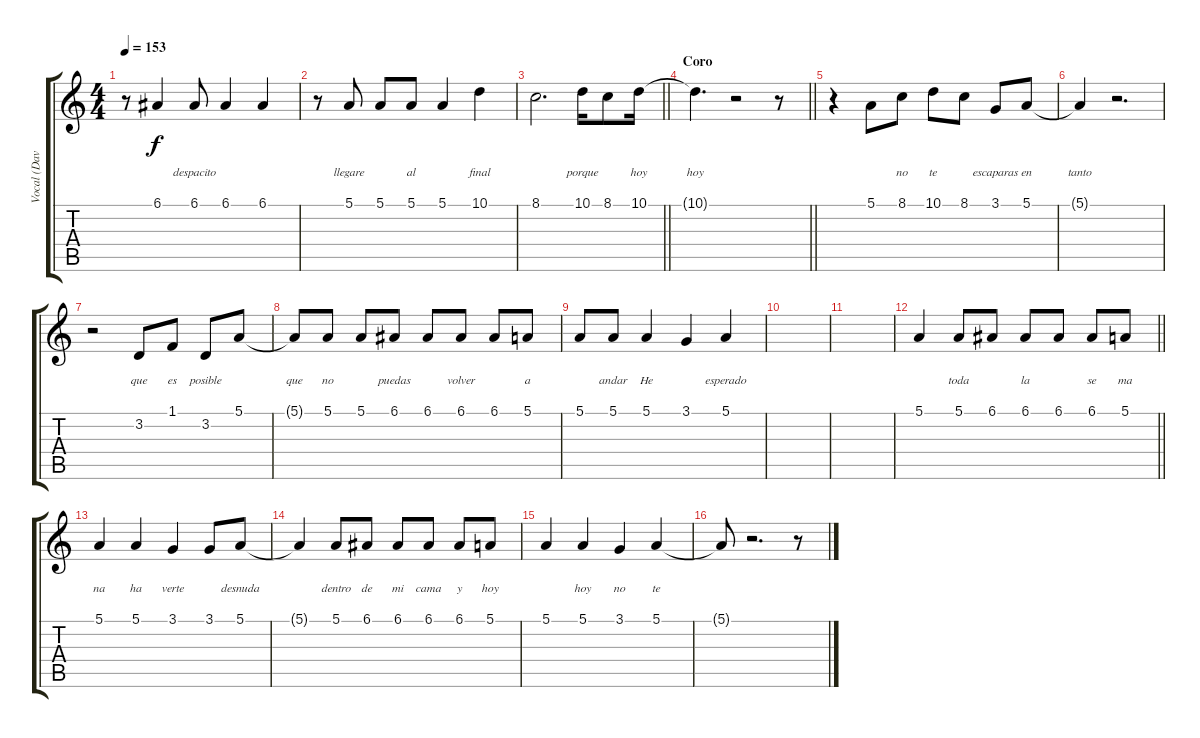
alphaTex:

\track ("Vocal (David Summers)" "Vocal (Dav") {instrument synthstrings2}
\staff {score tabs}
\tuning (E4 B3 G3 D3 A2 E2) {hide}
\ts (4 4)
\tempo 153
\clef g2
\ks c
r.8{dy f} 6.1.4{lyrics (0 "") lyrics (1 "") lyrics (2 "") lyrics (3 "") lyrics (4 "")} 6.1.8{lyrics (0 "") lyrics (1 "") lyrics (2 "despacito") lyrics (3 "") lyrics (4 "")} 6.1.4{lyrics (0 "") lyrics (1 "") lyrics (2 "") lyrics (3 "") lyrics (4 "")} 6.1.4{lyrics (0 "") lyrics (1 "") lyrics (2 "") lyrics (3 "") lyrics (4 "")} |
r.8 5.1.8{lyrics (0 "") lyrics (1 "") lyrics (2 "llegare") lyrics (3 "") lyrics (4 "")} 5.1.8{lyrics (0 "") lyrics (1 "") lyrics (2 "") lyrics (3 "") lyrics (4 "")} 5.1.8{lyrics (0 "") lyrics (1 "") lyrics (2 "al") lyrics (3 "") lyrics (4 "")} 5.1.4{lyrics (0 "") lyrics (1 "") lyrics (2 "") lyrics (3 "") lyrics (4 "")} 10.1.4{lyrics (0 "") lyrics (1 "") lyrics (2 "final") lyrics (3 "") lyrics (4 "")} |
\barLineRight lightlight
8.1.2{d lyrics (0 "") lyrics (1 "") lyrics (2 "") lyrics (3 "") lyrics (4 "")} 10.1.16{lyrics (0 "") lyrics (1 "") lyrics (2 "porque") lyrics (3 "") lyrics (4 "")} 8.1.8{lyrics (0 "") lyrics (1 "") lyrics (2 "") lyrics (3 "") lyrics (4 "")} 10.1.16{lyrics (0 "") lyrics (1 "") lyrics (2 "hoy") lyrics (3 "") lyrics (4 "")} |
\section ("" "Coro")
\barLineRight lightlight
10.1{t}.4{d lyrics (0 "") lyrics (1 "") lyrics (2 "hoy") lyrics (3 "") lyrics (4 "")} r.2 r.8 |
r.4 5.1.8{lyrics (0 "") lyrics (1 "") lyrics (2 "") lyrics (3 "") lyrics (4 "")} 8.1.8{lyrics (0 "") lyrics (1 "") lyrics (2 "no") lyrics (3 "") lyrics (4 "")} 10.1.8{lyrics (0 "") lyrics (1 "") lyrics (2 "te") lyrics (3 "") lyrics (4 "")} 8.1.8{lyrics (0 "") lyrics (1 "") lyrics (2 "") lyrics (3 "") lyrics (4 "")} 3.1.8{lyrics (0 "") lyrics (1 "") lyrics (2 "escaparas") lyrics (3 "") lyrics (4 "")} 5.1.8{lyrics (0 "") lyrics (1 "") lyrics (2 "en") lyrics (3 "") lyrics (4 "")} |
5.1{t}.4{lyrics (0 "") lyrics (1 "") lyrics (2 "tanto") lyrics (3 "") lyrics (4 "")} r.2{d} |
r.2 3.2.8{lyrics (0 "") lyrics (1 "") lyrics (2 "que") lyrics (3 "") lyrics (4 "")} 1.1.8{lyrics (0 "") lyrics (1 "") lyrics (2 "es") lyrics (3 "") lyrics (4 "")} 3.2.8{lyrics (0 "") lyrics (1 "") lyrics (2 "posible") lyrics (3 "") lyrics (4 "")} 5.1.8{lyrics (0 "") lyrics (1 "") lyrics (2 "") lyrics (3 "") lyrics (4 "")} |
5.1{t}.8{lyrics (0 "") lyrics (1 "") lyrics (2 "que") lyrics (3 "") lyrics (4 "")} 5.1.8{lyrics (0 "") lyrics (1 "") lyrics (2 "no") lyrics (3 "") lyrics (4 "")} 5.1.8{lyrics (0 "") lyrics (1 "") lyrics (2 "") lyrics (3 "") lyrics (4 "")} 6.1.8{lyrics (0 "") lyrics (1 "") lyrics (2 "puedas") lyrics (3 "") lyrics (4 "")} 6.1.8{lyrics (0 "") lyrics (1 "") lyrics (2 "") lyrics (3 "") lyrics (4 "")} 6.1.8{lyrics (0 "") lyrics (1 "") lyrics (2 "volver") lyrics (3 "") lyrics (4 "")} 6.1.8{lyrics (0 "") lyrics (1 "") lyrics (2 "") lyrics (3 "") lyrics (4 "")} 5.1.8{lyrics (0 "") lyrics (1 "") lyrics (2 "a") lyrics (3 "") lyrics (4 "")} |
5.1.8{lyrics (0 "") lyrics (1 "") lyrics (2 "") lyrics (3 "") lyrics (4 "")} 5.1.8{lyrics (0 "") lyrics (1 "") lyrics (2 "andar") lyrics (3 "") lyrics (4 "")} 5.1.4{lyrics (0 "") lyrics (1 "") lyrics (2 "He") lyrics (3 "") lyrics (4 "")} 3.1.4{lyrics (0 "") lyrics (1 "") lyrics (2 "") lyrics (3 "") lyrics (4 "")} 5.1.4{lyrics (0 "") lyrics (1 "") lyrics (2 "esperado") lyrics (3 "") lyrics (4 "")} |
|
|
\barLineRight lightlight
5.1.4{lyrics (0 "") lyrics (1 "") lyrics (2 "") lyrics (3 "") lyrics (4 "")} 5.1.8{lyrics (0 "") lyrics (1 "") lyrics (2 "toda") lyrics (3 "") lyrics (4 "")} 6.1.8{lyrics (0 "") lyrics (1 "") lyrics (2 "") lyrics (3 "") lyrics (4 "")} 6.1.8{lyrics (0 "") lyrics (1 "") lyrics (2 "la") lyrics (3 "") lyrics (4 "")} 6.1.8{lyrics (0 "") lyrics (1 "") lyrics (2 "") lyrics (3 "") lyrics (4 "")} 6.1.8{lyrics (0 "") lyrics (1 "") lyrics (2 "se") lyrics (3 "") lyrics (4 "")} 5.1.8{lyrics (0 "") lyrics (1 "") lyrics (2 "ma") lyrics (3 "") lyrics (4 "")} |
5.1.4{lyrics (0 "") lyrics (1 "") lyrics (2 "na") lyrics (3 "") lyrics (4 "")} 5.1.4{lyrics (0 "") lyrics (1 "") lyrics (2 "ha") lyrics (3 "") lyrics (4 "")} 3.1.4{lyrics (0 "") lyrics (1 "") lyrics (2 "verte") lyrics (3 "") lyrics (4 "")} 3.1.8{lyrics (0 "") lyrics (1 "") lyrics (2 "") lyrics (3 "") lyrics (4 "")} 5.1.8{lyrics (0 "") lyrics (1 "") lyrics (2 "desnuda") lyrics (3 "") lyrics (4 "")} |
5.1{t}.4{lyrics (0 "") lyrics (1 "") lyrics (2 "") lyrics (3 "") lyrics (4 "")} 5.1.8{lyrics (0 "") lyrics (1 "") lyrics (2 "dentro") lyrics (3 "") lyrics (4 "")} 6.1.8{lyrics (0 "") lyrics (1 "") lyrics (2 "de") lyrics (3 "") lyrics (4 "")} 6.1.8{lyrics (0 "") lyrics (1 "") lyrics (2 "mi") lyrics (3 "") lyrics (4 "")} 6.1.8{lyrics (0 "") lyrics (1 "") lyrics (2 "cama") lyrics (3 "") lyrics (4 "")} 6.1.8{lyrics (0 "") lyrics (1 "") lyrics (2 "y") lyrics (3 "") lyrics (4 "")} 5.1.8{lyrics (0 "") lyrics (1 "") lyrics (2 "hoy") lyrics (3 "") lyrics (4 "")} |
5.1.4{lyrics (0 "") lyrics (1 "") lyrics (2 "") lyrics (3 "") lyrics (4 "")} 5.1.4{lyrics (0 "") lyrics (1 "") lyrics (2 "hoy") lyrics (3 "") lyrics (4 "")} 3.1.4{lyrics (0 "") lyrics (1 "") lyrics (2 "no") lyrics (3 "") lyrics (4 "")} 5.1.4{lyrics (0 "") lyrics (1 "") lyrics (2 "te") lyrics (3 "") lyrics (4 "")} |
5.1{t}.8{lyrics (0 "") lyrics (1 "") lyrics (2 "") lyrics (3 "") lyrics (4 "")} r.2{d} r.8
